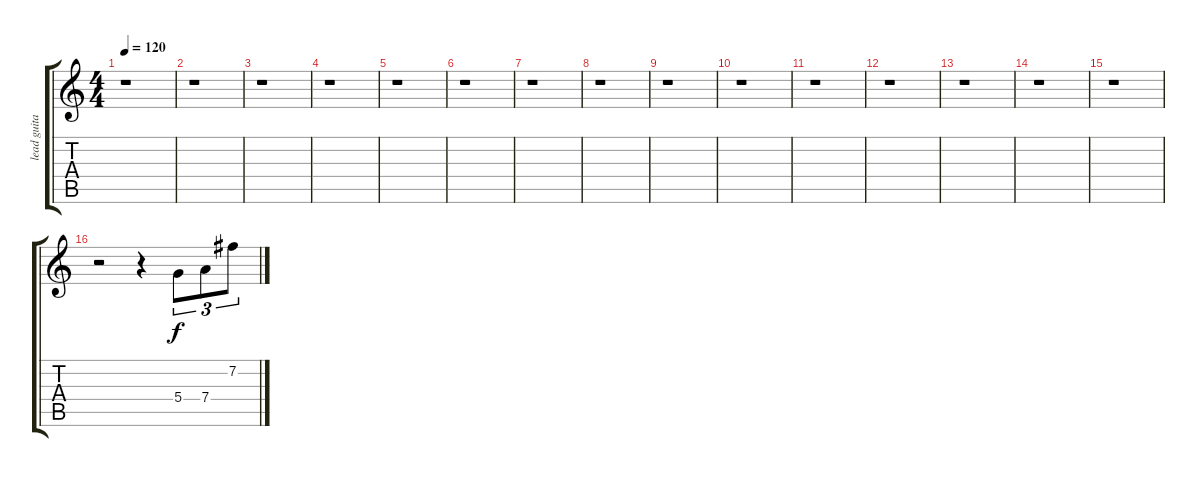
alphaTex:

\track ("lead guitar 2" "lead guita") {instrument electricguitarclean}
\staff {score tabs}
\tuning (E4 B3 G3 D3 A2 E2) {hide}
\ts (4 4)
\tempo 120
\clef g2
\ks c
r.1{dy f} |
r.1 |
r.1 |
r.1 |
r.1 |
r.1 |
r.1 |
r.1 |
r.1 |
r.1 |
r.1 |
r.1 |
r.1 |
r.1 |
r.1 |
r.2 r.4 5.4.8{tu (3 2)} 7.4.8{tu (3 2)} 7.2.8{tu (3 2)}
